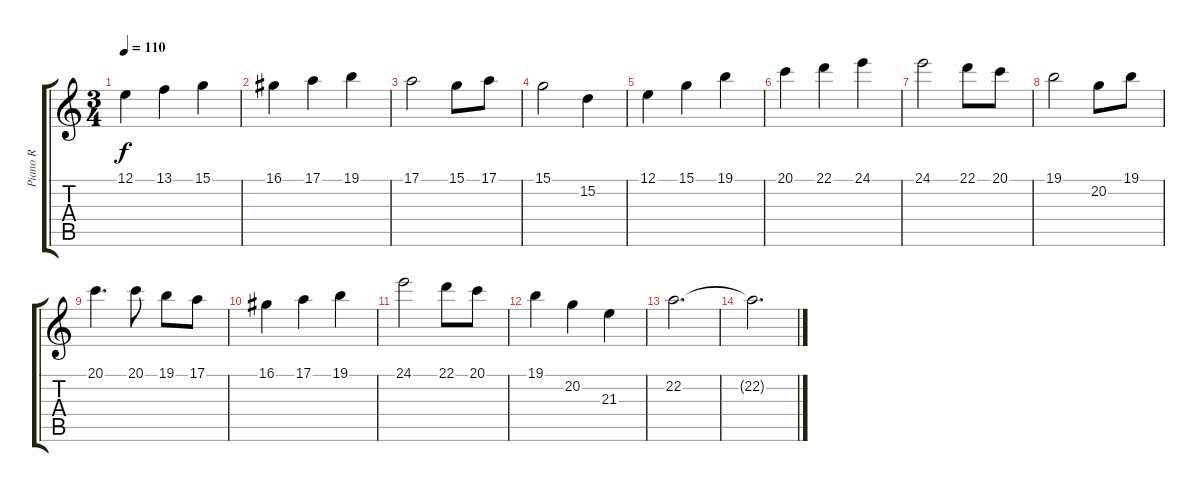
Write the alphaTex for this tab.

\track ("Piano R" "Piano R") {instrument acousticgrandpiano}
\staff {score tabs}
\tuning (E4 B3 G3 D3 A2 E2) {hide}
\ts (3 4)
\tempo 110
\clef g2
\ks c
12.1.4{dy f} 13.1.4 15.1.4 |
16.1.4 17.1.4 19.1.4 |
17.1.2 15.1.8 17.1.8 |
15.1.2 15.2.4 |
12.1.4 15.1.4 19.1.4 |
20.1.4 22.1.4 24.1.4 |
24.1.2 22.1.8 20.1.8 |
19.1.2 20.2.8 19.1.8 |
20.1.4{d} 20.1.8 19.1.8 17.1.8 |
16.1.4 17.1.4 19.1.4 |
24.1.2 22.1.8 20.1.8 |
19.1.4 20.2.4 21.3.4 |
22.2.2{d volume 4} |
22.2{t}.2{d}
